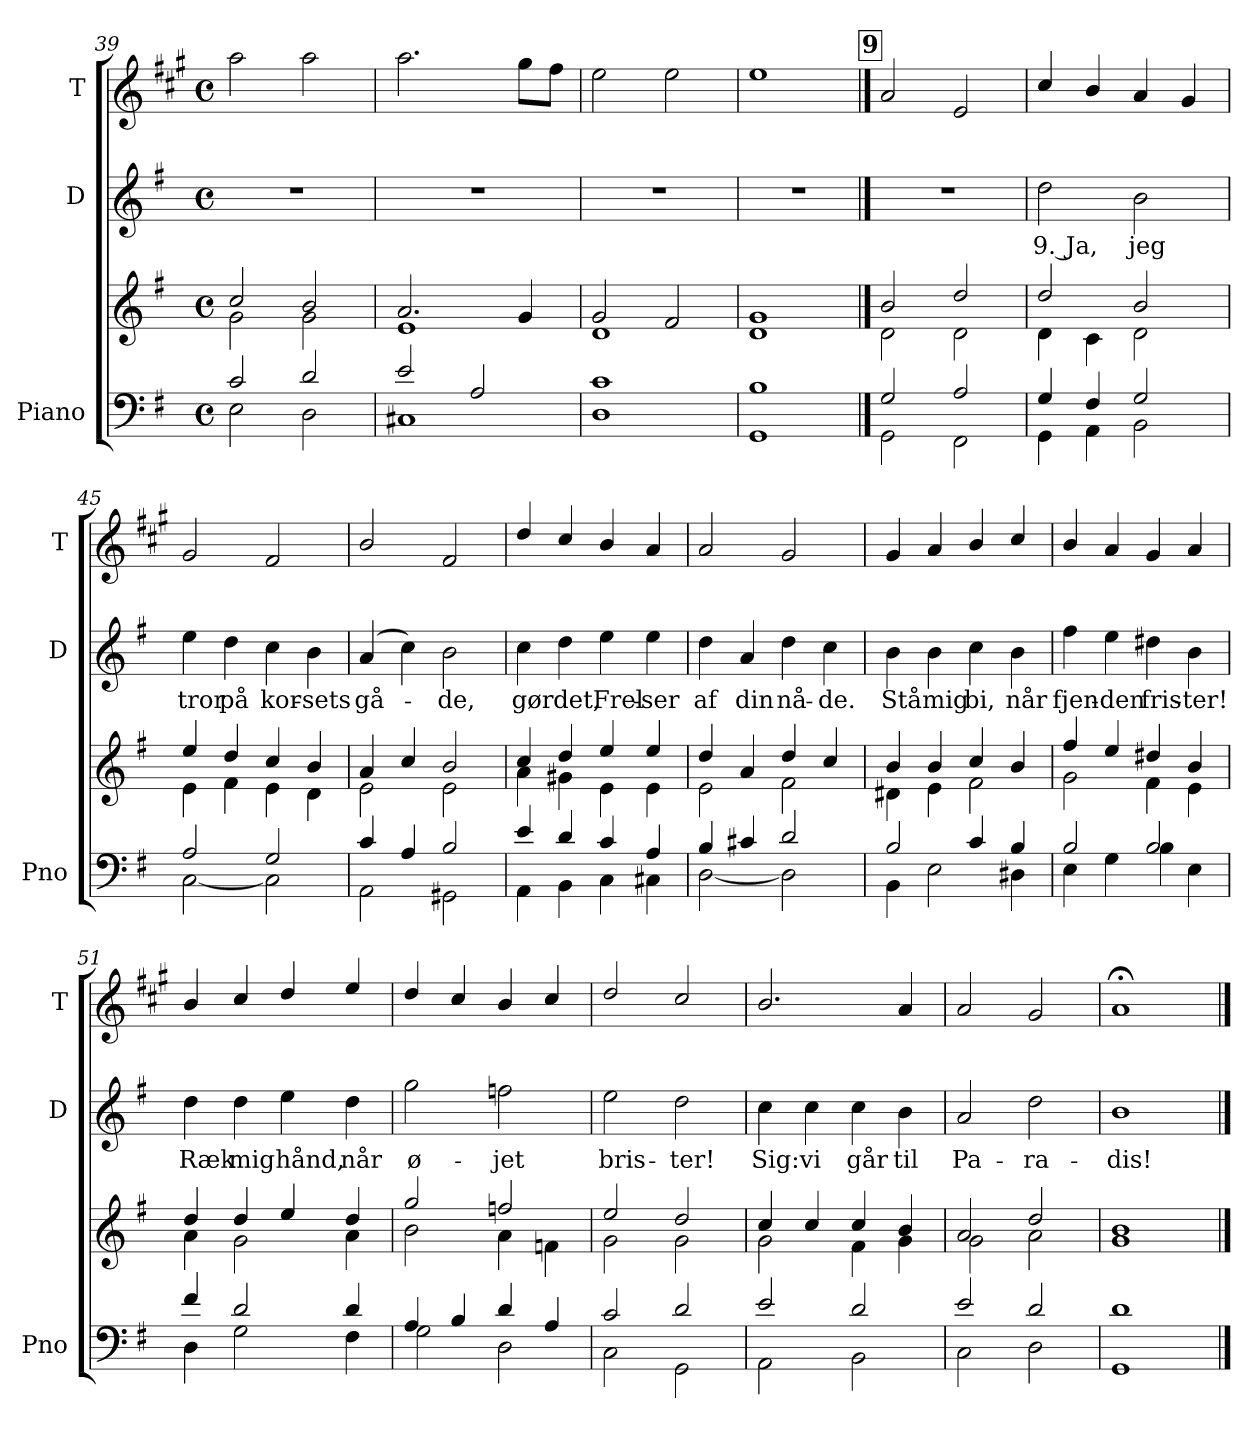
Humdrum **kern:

**kern	**kern	**kern	**text	**kern
*part3	*part3	*part2	*part2	*part1
*staff4	*staff3	*staff2	*staff2	*staff1
*I"Piano	*	*I"D	*	*I"T
*I'Pno	*	*I'D	*	*I'T
*clefF4	*clefG2	*clefG2	*	*clefG2
*	*	*	*	*ITrd1c2
*k[f#]	*k[f#]	*k[f#]	*	*k[f#]
*M4/4	*M4/4	*M4/4	*	*M4/4
*met(c)	*met(c)	*met(c)	*	*met(c)
=39	=39	=39	=39	=39
*^	*^	*	*	*
2c/	2E\	2cc/	2g\	1r	.	2gg\
2d/	2D\	2b/	2g\	.	.	2gg\
=40	=40	=40	=40	=40	=40	=40
2e/	1C#X	2.a/	1e	1r	.	2.gg\
2A/	.	.	.	.	.	.
.	.	4g/	.	.	.	8ff#\L
.	.	.	.	.	.	8ee\J
=41	=41	=41	=41	=41	=41	=41
1c	1D	2g/	1d	1r	.	2dd\
.	.	2f#/	.	.	.	2dd\
=42	=42	=42	=42	=42	=42	=42
1B	1GG	1g	1d	1r	.	1dd
!!LO:PB:g=z
!!LO:REH:place=s1:a:B:fs=14:t=9
==43	==43	==43	==43	==43	==43	==43
2G/	2GG\	2b/	2d\	1r	.	2g/
2A/	2FF#\	2dd/	2d\	.	.	2d/
=44	=44	=44	=44	=44	=44	=44
!	!	!	!	!	!LO:LY:b	!
4G/	4GG\	2dd/	4d\	2dd\	9. Ja,	4b/
4F#/	4AA\	.	4c\	.	.	4a/
!	!	!	!	!	!LO:LY:b	!
2G/	2BB\	2b/	2d\	2b\	jeg	4g/
.	.	.	.	.	.	4f#/
=45	=45	=45	=45	=45	=45	=45
!	!	!	!	!	!LO:LY:b	!
2A/	[2C\	4ee/	4e\	4ee\	tror	2f#/
!	!	!	!	!	!LO:LY:b	!
.	.	4dd/	4f#\	4dd\	på	.
!	!	!	!	!	!LO:LY:b	!
2G/	2C\]	4cc/	4e\	4cc\	kor-	2e/
!	!	!	!	!	!LO:LY:b	!
.	.	4b/	4d\	4b\	-sets	.
=46	=46	=46	=46	=46	=46	=46
!	!	!	!	!	!LO:LY:b	!
4c/	2AA\	4a/	2e\	(4a/	gå-	2a/
4A/	.	4cc/	.	4cc\)	.	.
!	!	!	!	!	!LO:LY:b	!
2B/	2GG#X\	2b/	2e\	2b\	-de,	2e/
=47	=47	=47	=47	=47	=47	=47
!	!	!	!	!	!LO:LY:b	!
4e/	4AA\	4cc/	4a\	4cc\	gør	4cc/
!	!	!	!	!	!LO:LY:b	!
4d/	4BB\	4dd/	4g#X\	4dd\	det,	4b/
!	!	!	!	!	!LO:LY:b	!
4c/	4C\	4ee/	4e\	4ee\	Frel-	4a/
!	!	!	!	!	!LO:LY:b	!
4A/	4C#X\	4ee/	4e\	4ee\	-ser	4g/
=48	=48	=48	=48	=48	=48	=48
!	!	!	!	!	!LO:LY:b	!
4B/	[2D\	4dd/	2e\	4dd\	af	2g/
!	!	!	!	!	!LO:LY:b	!
4c#X/	.	4a/	.	4a/	din	.
!	!	!	!	!	!LO:LY:b	!
2d/	2D\]	4dd/	2f#\	4dd\	nå-	2f#/
!	!	!	!	!	!LO:LY:b	!
.	.	4cc/	.	4cc\	-de.	.
=49	=49	=49	=49	=49	=49	=49
!	!	!	!	!	!LO:LY:b	!
2B/	4BB\	4b/	4d#X\	4b\	Stå	4f#/
!	!	!	!	!	!LO:LY:b	!
.	2E\	4b/	4e\	4b\	mig	4g/
!	!	!	!	!	!LO:LY:b	!
4c/	.	4cc/	2f#\	4cc\	bi,	4a/
!	!	!	!	!	!LO:LY:b	!
4B/	4D#X\	4b/	.	4b\	når	4b/
!!LO:LB:g=z
=50	=50	=50	=50	=50	=50	=50
!	!	!	!	!	!LO:LY:b	!
2B/	4E\	4ff#/	2g\	4ff#\	fjen-	4a/
!	!	!	!	!	!LO:LY:b	!
.	4G\	4ee/	.	4ee\	-den	4g/
!	!	!	!	!	!LO:LY:b	!
2B/	4B\	4dd#X/	4f#\	4dd#X\	fris-	4f#/
!	!	!	!	!	!LO:LY:b	!
.	4E\	4b/	4e\	4b\	-ter!	4g/
=51	=51	=51	=51	=51	=51	=51
!	!	!	!	!	!LO:LY:b	!
4f#/	4D\	4dd/	4a\	4dd\	Ræk	4a/
!	!	!	!	!	!LO:LY:b	!
2d/	2G\	4dd/	2g\	4dd\	mig	4b/
!	!	!	!	!	!LO:LY:b	!
.	.	4ee/	.	4ee\	hånd,	4cc/
!	!	!	!	!	!LO:LY:b	!
4d/	4F#\	4dd/	4a\	4dd\	når	4dd/
=52	=52	=52	=52	=52	=52	=52
!	!	!	!	!	!LO:LY:b	!
4A/	2G\	2gg/	2b\	2gg\	ø-	4cc/
4B/	.	.	.	.	.	4b/
!	!	!	!	!	!LO:LY:b	!
4d/	2D\	2ffn/	4a\	2ffn\	-jet	4a/
4A/	.	.	4fn\	.	.	4b/
=53	=53	=53	=53	=53	=53	=53
!	!	!	!	!	!LO:LY:b	!
2c/	2C\	2ee/	2g\	2ee\	bris-	2cc/
!	!	!	!	!	!LO:LY:b	!
2d/	2GG\	2dd/	2g\	2dd\	-ter!	2b/
=54	=54	=54	=54	=54	=54	=54
!	!	!	!	!	!LO:LY:b	!
2e/	2AA\	4cc/	2g\	4cc\	Sig:	2.a/
!	!	!	!	!	!LO:LY:b	!
.	.	4cc/	.	4cc\	vi	.
!	!	!	!	!	!LO:LY:b	!
2d/	2BB\	4cc/	4f#\	4cc\	går	.
!	!	!	!	!	!LO:LY:b	!
.	.	4b/	4g\	4b\	til	4g/
=55	=55	=55	=55	=55	=55	=55
!	!	!	!	!	!LO:LY:b	!
2e/	2C\	2a/	2g\	2a/	Pa-	2g/
!	!	!	!	!	!LO:LY:b	!
2d/	2D\	2dd/	2a\	2dd\	-ra-	2f#/
=56	=56	=56	=56	=56	=56	=56
!	!	!	!	!	!LO:LY:b	!
1d	1GG	1b	1g	1b	-dis!	1g;<
*v	*v	*	*	*	*	*
*	*v	*v	*	*	*
==	==	==	==	==
*-	*-	*-	*-	*-
